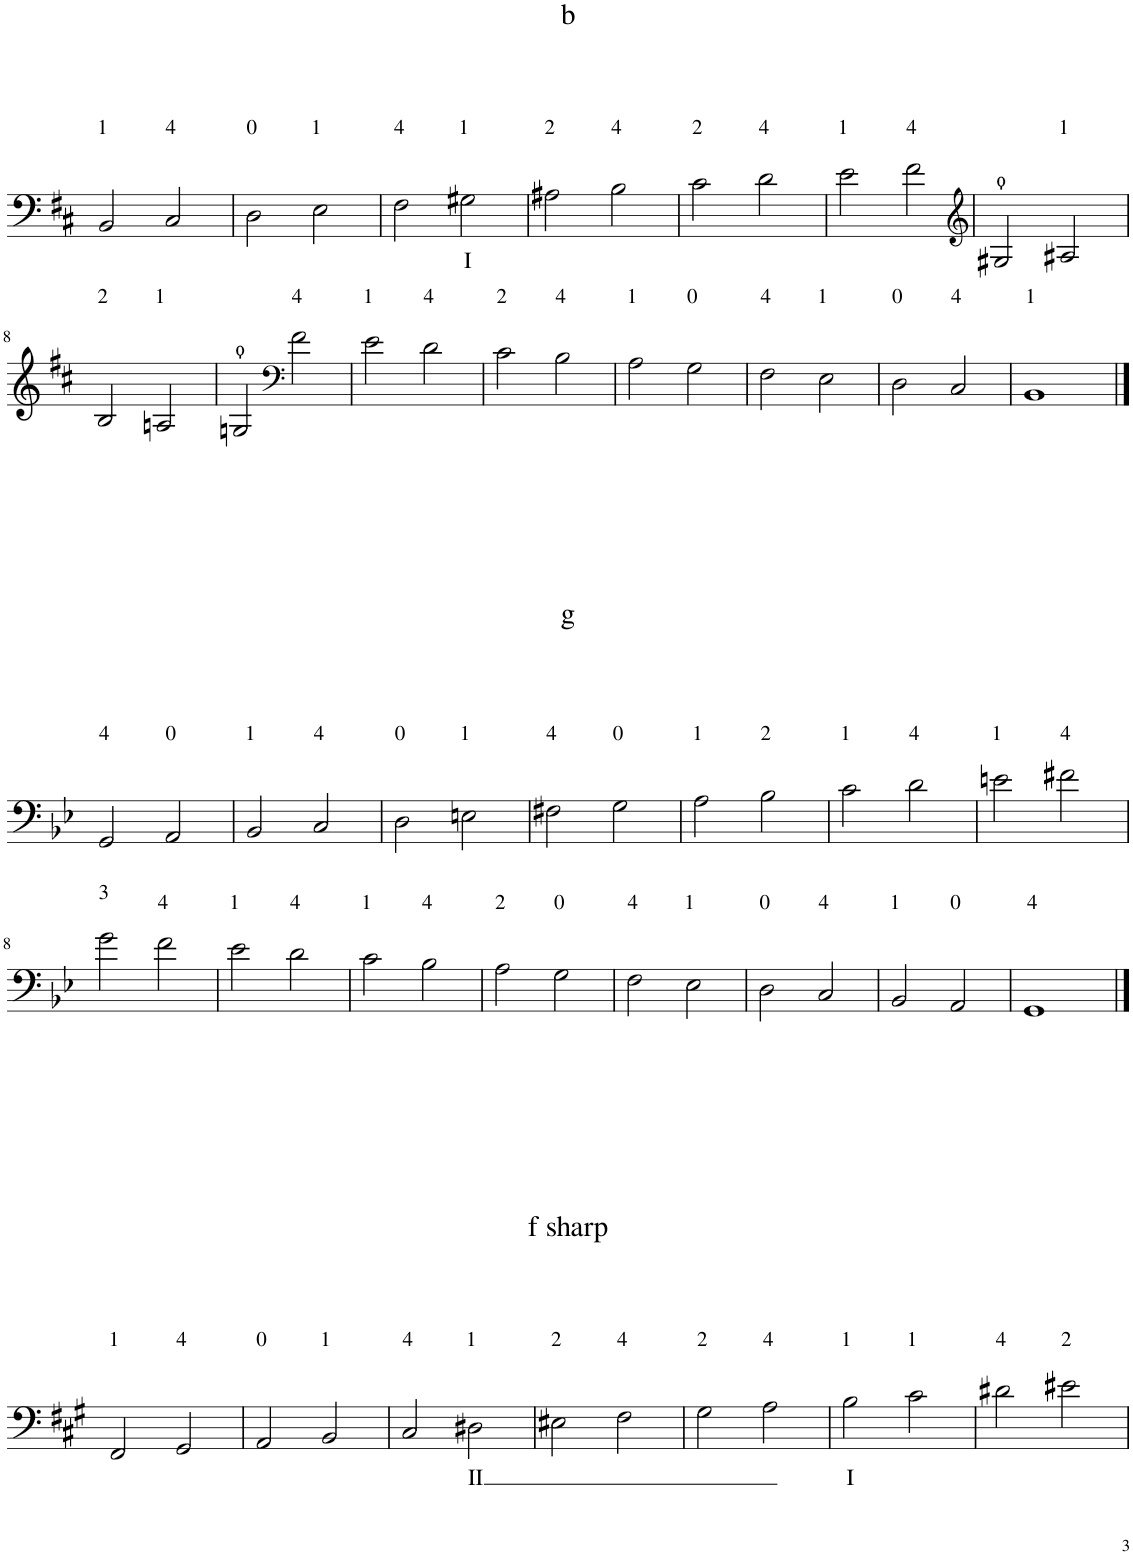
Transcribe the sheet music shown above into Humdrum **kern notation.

**kern	**text
*part1	*part1
*staff1	*staff1
*I"[Double Bass (C1-F5, E1-D3)]	*
*I'Db.	*
!!LO:PB:g=z
*clefF4	*
*Trd7c12	*
*k[f#c#]	*
*D:	*
*M4/4	*
=1	=1
!LO:TX:a:t=1	!
2BB/	.
!LO:TX:a:t=4	!
2C#/	.
=2	=2
!LO:TX:a:t=0	!
2D\	.
!LO:TX:a:t=1	!
2E\	.
=3	=3
!LO:TX:a:t=4	!
2F#\	.
!LO:TX:a:t=1	!
!	!LO:LY:b
2G#X\	I
=4	=4
!LO:TX:a:t=2	!
2A#X\	.
!LO:TX:a:t=4	!
2B\	.
=5	=5
!LO:TX:a:t=2	!
2c#\	.
!LO:TX:a:t=4	!
2d\	.
=6	=6
!LO:TX:a:t=1	!
2e\	.
!LO:TX:a:t=4	!
2f#\	.
=7	=7
*clefG2	*
2G#X/	.
!LO:TX:a:t=1	!
2A#X/	.
!!LO:LB:g=z
=8	=8
!LO:TX:a:t=2	!
2B/	.
!LO:TX:a:t=1	!
2An/	.
=9	=9
2Gn/	.
*clefF4	*
!LO:TX:a:t=4	!
2f#\	.
=10	=10
!LO:TX:a:t=1	!
2e\	.
!LO:TX:a:t=4	!
2d\	.
=11	=11
!LO:TX:a:t=2	!
2c#\	.
!LO:TX:a:t=4	!
2B\	.
=12	=12
!LO:TX:a:t=1	!
2A\	.
!LO:TX:a:t=0	!
2G\	.
=13	=13
!LO:TX:a:t=4	!
2F#\	.
!LO:TX:a:t=1	!
2E\	.
=14	=14
!LO:TX:a:t=0	!
2D\	.
!LO:TX:a:t=4	!
2C#/	.
=15	=15
!LO:TX:a:t=1	!
1BB	.
!!LO:LB:g=z
==1	==1
*k[b-e-]	*
*B-:	*
!LO:TX:a:t=4	!
2GG/	.
!LO:TX:a:t=0	!
2AA/	.
=2	=2
!LO:TX:a:t=1	!
2BB-/	.
!LO:TX:a:t=4	!
2C/	.
=3	=3
!LO:TX:a:t=0	!
2D\	.
!LO:TX:a:t=1	!
2En\	.
=4	=4
!LO:TX:a:t=4	!
2F#X\	.
!LO:TX:a:t=0	!
2G\	.
=5	=5
!LO:TX:a:t=1	!
2A\	.
!LO:TX:a:t=2	!
2B-\	.
=6	=6
!LO:TX:a:t=1	!
2c\	.
!LO:TX:a:t=4	!
2d\	.
=7	=7
!LO:TX:a:t=1	!
2en\	.
!LO:TX:a:t=4	!
2f#X\	.
!!LO:LB:g=z
=8	=8
!LO:TX:a:t=3	!
2g\	.
!LO:TX:a:t=4	!
2f\	.
=9	=9
!LO:TX:a:t=1	!
2e-\	.
!LO:TX:a:t=4	!
2d\	.
=10	=10
!LO:TX:a:t=1	!
2c\	.
!LO:TX:a:t=4	!
2B-\	.
=11	=11
!LO:TX:a:t=2	!
2A\	.
!LO:TX:a:t=0	!
2G\	.
=12	=12
!LO:TX:a:t=4	!
2F\	.
!LO:TX:a:t=1	!
2E-\	.
=13	=13
!LO:TX:a:t=0	!
2D\	.
!LO:TX:a:t=4	!
2C/	.
=14	=14
!LO:TX:a:t=1	!
2BB-/	.
!LO:TX:a:t=0	!
2AA/	.
=15	=15
!LO:TX:a:t=4	!
1GG	.
!!LO:LB:g=z
==1	==1
*k[f#c#g#]	*
*A:	*
!LO:TX:a:t=1	!
2FF#/	.
!LO:TX:a:t=4	!
2GG#/	.
=2	=2
!LO:TX:a:t=0	!
2AA/	.
!LO:TX:a:t=1	!
2BB/	.
=3	=3
!LO:TX:a:t=4	!
2C#/	.
!LO:TX:a:t=1	!
!	!LO:LY:b
2D#X\	II
=4	=4
!LO:TX:a:t=2	!
2E#X\	.
!LO:TX:a:t=4	!
2F#\	.
=5	=5
!LO:TX:a:t=2	!
2G#\	.
!LO:TX:a:t=4	!
2A\	.
=6	=6
!LO:TX:a:t=1	!
!	!LO:LY:b
2B\	I
!LO:TX:a:t=1	!
2c#\	.
=7	=7
!LO:TX:a:t=4	!
2d#X\	.
!LO:TX:a:t=2	!
2e#X\	.
=	=
*-	*-
